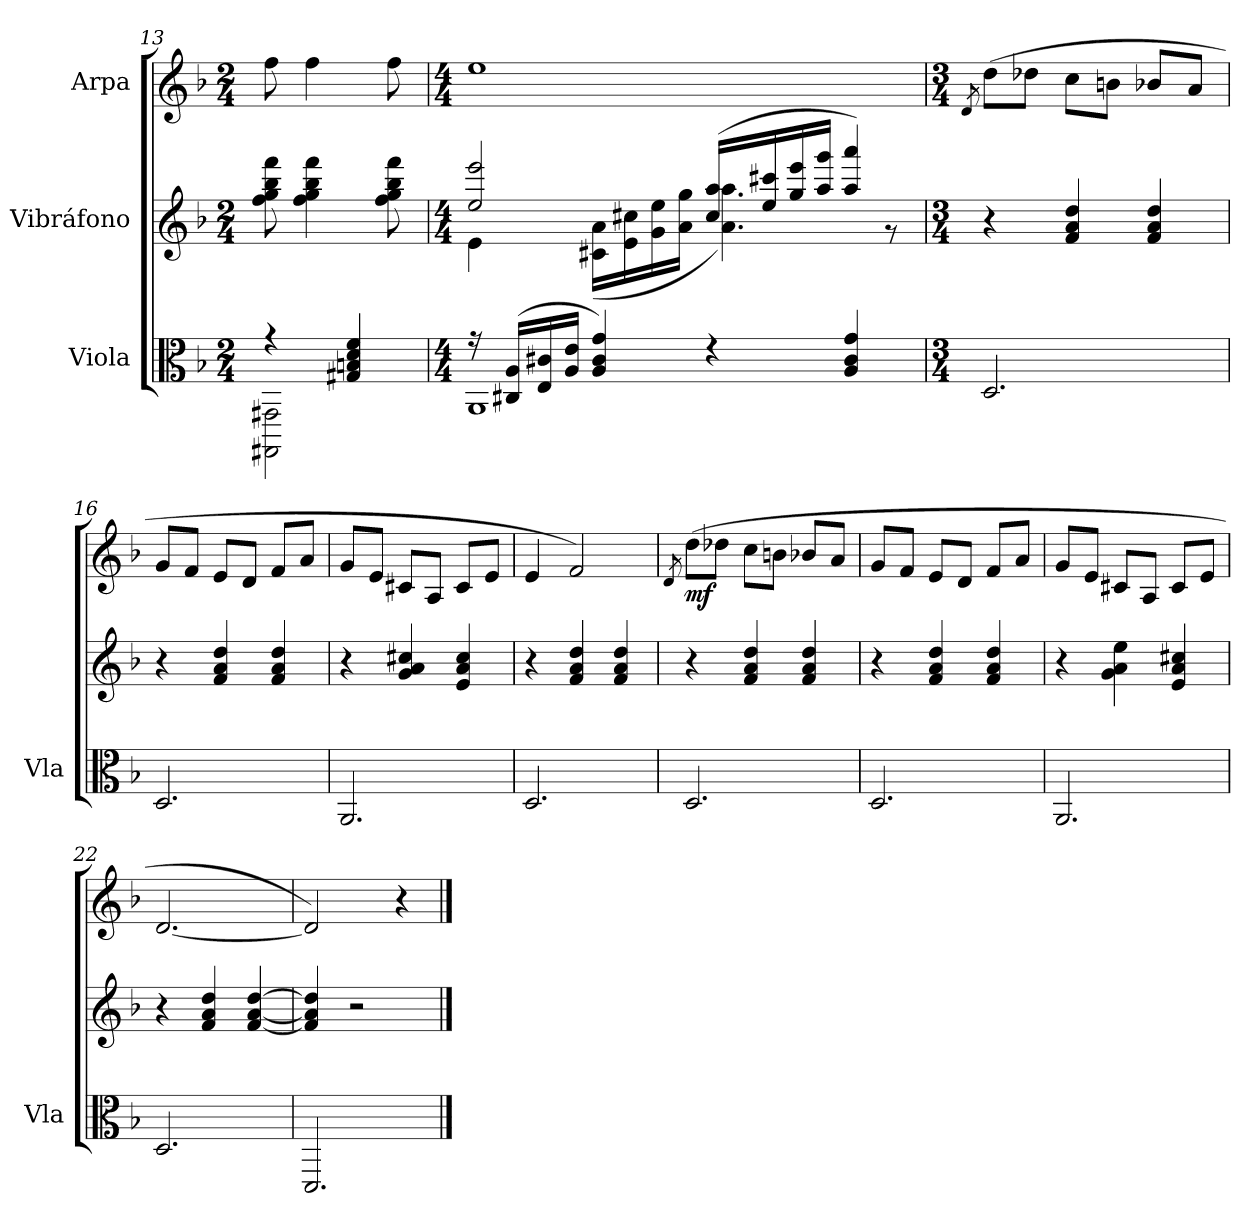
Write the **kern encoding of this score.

**kern	**kern	**kern	**dynam
*part3	*part2	*part1	*part1
*staff3	*staff2	*staff1	*staff1
*I"Viola	*I"Vibráfono	*I"Arpa	*
*I'Vla	*	*	*
*clefC3	*clefG2	*clefG2	*
*k[b-]	*k[b-]	*k[b-]	*
*M2/4	*M2/4	*M2/4	*
=13	=13	=13	=13
*^	*	*	*
4r	2GGG#X\ 2GG#X\	8ff\ 8gg\ 8bb-\ 8fff\	8ff\	.
.	.	4ff\ 4gg\ 4bb-\ 4fff\	4ff\	.
4G#X/ 4Bn/ 4d/ 4f/	.	.	.	.
.	.	8ff\ 8gg\ 8bb-\ 8fff\	8ff\	.
!!LO:LB:g=z
=14	=14	=14	=14	=14
*M4/4	*	*M4/4	*M4/4	*
*	*	*^	*	*
16r	1AA	2ee/ 2eee/	4e\	1ee	.
(>16C#X/ 16A/LL	.	.	.	.	.
16E/ 16c#X/	.	.	.	.	.
16A/ 16e/JJ	.	.	.	.	.
4A/ 4c#/ 4g/)	.	.	(<16c#X\ 16a\LL	.	.
.	.	.	16e\ 16cc#X\	.	.
.	.	.	16g\ 16ee\	.	.
.	.	.	16a\ 16gg\JJ	.	.
4r	.	(>16cc#/ 16aa/LL	4.a\ 4.aa\)	.	.
.	.	16ee/ 16ccc#X/	.	.	.
.	.	16gg/ 16eee/	.	.	.
.	.	16aa/ 16ggg/JJ	.	.	.
4A/ 4c#/ 4g/	.	4aa/ 4aaa/)	.	.	.
.	.	.	8r	.	.
*	*	*v	*v	*	*
=15	=15	=15	=15	=15
*M3/4	*	*M3/4	*M3/4	*
.	.	.	8qd/	.
2.D/	2.ryy	4r	(>8dd\L	.
.	.	.	8dd-X\J	.
.	.	4f/ 4a/ 4dd/	8cc\L	.
.	.	.	8bn\J	.
.	.	4f/ 4a/ 4dd/	8b-X/L	.
.	.	.	8a/J	.
*v	*v	*	*	*
=16	=16	=16	=16
2.D/	4r	8g/L	.
.	.	8f/J	.
.	4f/ 4a/ 4dd/	8e/L	.
.	.	8d/J	.
.	4f/ 4a/ 4dd/	8f/L	.
.	.	8a/J	.
=17	=17	=17	=17
2.AA/	4r	8g/L	.
.	.	8e/J	.
.	4g/ 4a/ 4cc#X/	8c#X/L	.
.	.	8A/J	.
.	4e/ 4a/ 4cc#/	8c#/L	.
.	.	8e/J	.
!!LO:PB:g=z
=18	=18	=18	=18
2.D/	4r	4e/	.
.	4f/ 4a/ 4dd/	2f/)	.
.	4f/ 4a/ 4dd/	.	.
=19	=19	=19	=19
.	.	8qd/	.
!	!	!	!LO:DY:b
2.D/	4r	(>8dd\L	mf
.	.	8dd-X\J	.
.	4f/ 4a/ 4dd/	8cc\L	.
.	.	8bn\J	.
.	4f/ 4a/ 4dd/	8b-X/L	.
.	.	8a/J	.
=20	=20	=20	=20
2.D/	4r	8g/L	.
.	.	8f/J	.
.	4f/ 4a/ 4dd/	8e/L	.
.	.	8d/J	.
.	4f/ 4a/ 4dd/	8f/L	.
.	.	8a/J	.
=21	=21	=21	=21
2.AA/	4r	8g/L	.
.	.	8e/J	.
.	4g\ 4a\ 4ee\	8c#X/L	.
.	.	8A/J	.
.	4e/ 4a/ 4cc#X/	8c#/L	.
.	.	8e/J	.
=22	=22	=22	=22
2.D/	4r	[2.d/	.
.	4f/ 4a/ 4dd/	.	.
.	[4f/ [4a/ [4dd/	.	.
=23	=23	=23	=23
2.DD/	4f/] 4a/] 4dd/]	2d/])	.
.	2r	.	.
.	.	4r	.
==	==	==	==
*-	*-	*-	*-
